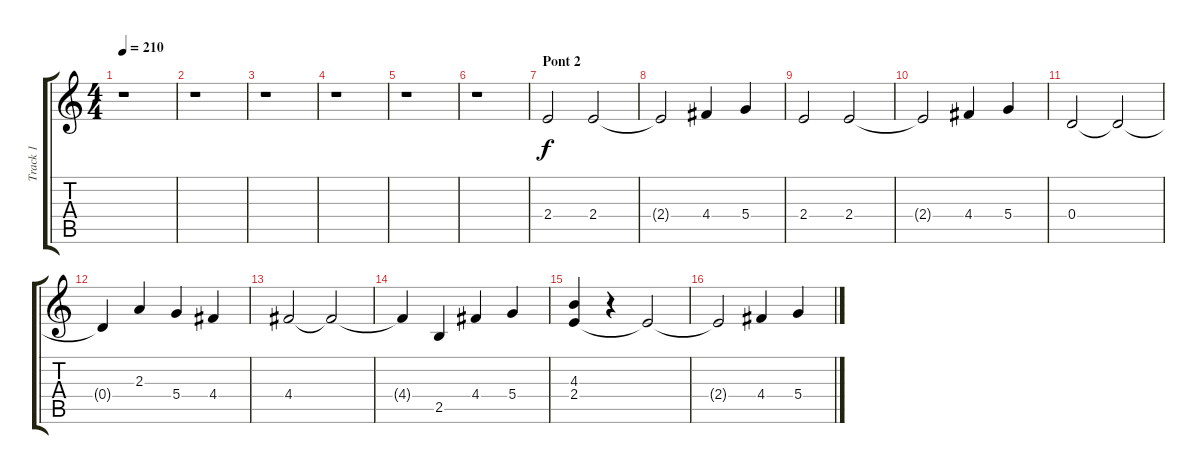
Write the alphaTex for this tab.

\track ("Track 1" "Track 1") {instrument overdrivenguitar}
\staff {score tabs}
\tuning (E4 B3 G3 D3 A2 E2) {hide}
\ts (4 4)
\tempo 210
\clef g2
\ks c
r.1{dy f} |
r.1 |
r.1 |
r.1 |
r.1 |
r.1 |
\section ("" "Pont 2")
2.4.2 2.4.2 |
2.4{t}.2 4.4.4 5.4.4 |
2.4.2 2.4.2 |
2.4{t}.2 4.4.4 5.4.4 |
0.4.2 0.4{t}.2 |
0.4{t}.4 2.3.4 5.4.4 4.4.4 |
4.4.2 4.4{t}.2 |
4.4{t}.4 2.5.4 4.4.4 5.4.4 |
(4.3 2.4).4 r.4 2.4{t}.2 |
2.4{t}.2 4.4.4 5.4.4
